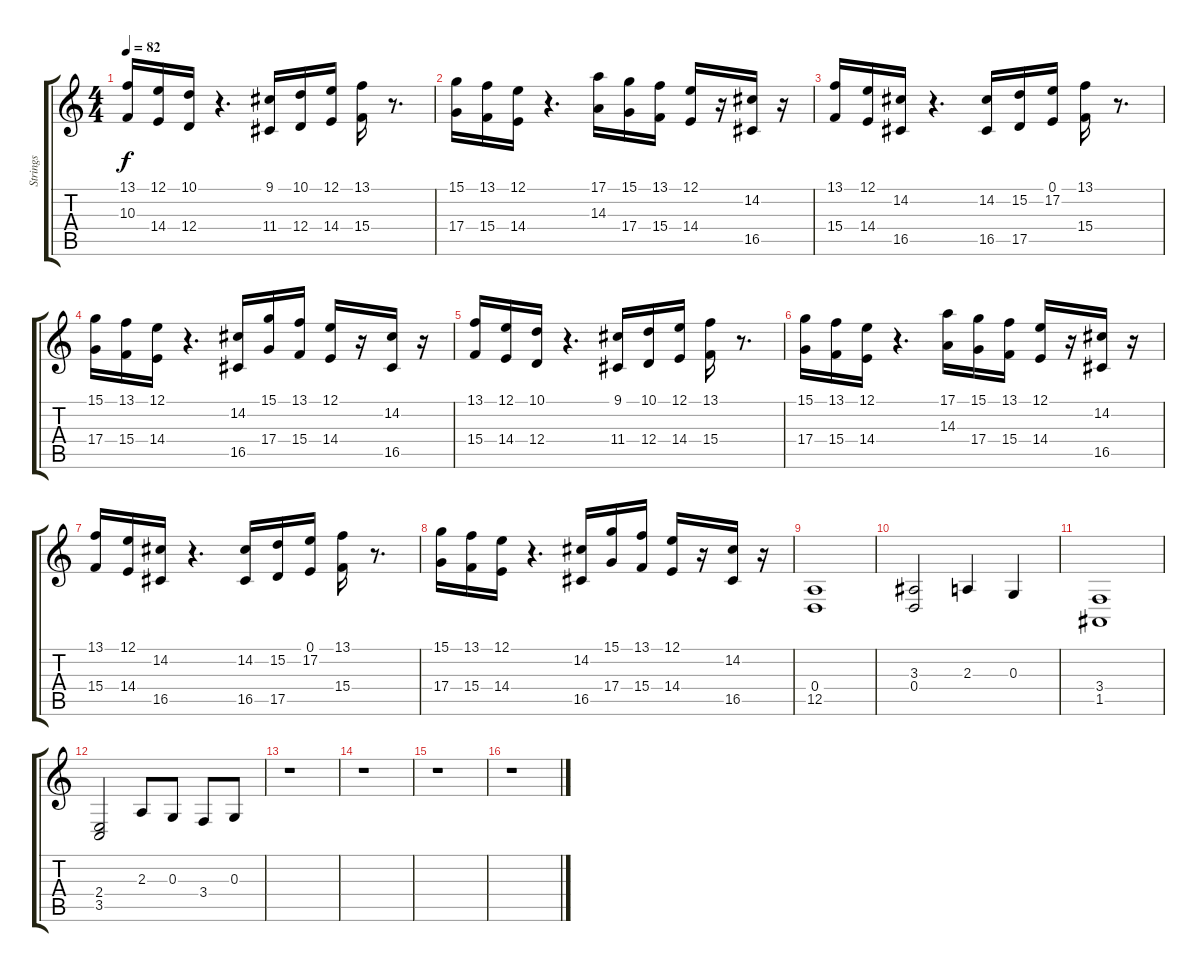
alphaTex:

\track ("Strings" "Strings") {instrument stringensemble1}
\staff {score tabs}
\tuning (E4 B3 G3 D3 A2 E2) {hide}
\ts (4 4)
\tempo 82
\clef g2
\ks c
(13.1 10.3).16{dy f volume 16 balance 8} (12.1 14.4).16 (10.1 12.4).16 r.4{d} (9.1 11.4).16 (10.1 12.4).16 (12.1 14.4).16 (13.1 15.4).16 r.8{d} |
(15.1 17.4).16 (13.1 15.4).16 (12.1 14.4).16 r.4{d} (17.1 14.3).16 (15.1 17.4).16 (13.1 15.4).16 (12.1 14.4).16 r.16 (14.2 16.5).16 r.16 |
(13.1 15.4).16 (12.1 14.4).16 (14.2 16.5).16 r.4{d} (14.2 16.5).16 (15.2 17.5).16 (0.1 17.2).16 (13.1 15.4).16 r.8{d} |
(15.1 17.4).16 (13.1 15.4).16 (12.1 14.4).16 r.4{d} (14.2 16.5).16 (15.1 17.4).16 (13.1 15.4).16 (12.1 14.4).16 r.16 (14.2 16.5).16 r.16 |
(13.1 15.4).16 (12.1 14.4).16 (10.1 12.4).16 r.4{d} (9.1 11.4).16 (10.1 12.4).16 (12.1 14.4).16 (13.1 15.4).16 r.8{d} |
(15.1 17.4).16 (13.1 15.4).16 (12.1 14.4).16 r.4{d} (17.1 14.3).16 (15.1 17.4).16 (13.1 15.4).16 (12.1 14.4).16 r.16 (14.2 16.5).16 r.16 |
(13.1 15.4).16 (12.1 14.4).16 (14.2 16.5).16 r.4{d} (14.2 16.5).16 (15.2 17.5).16 (0.1 17.2).16 (13.1 15.4).16 r.8{d} |
(15.1 17.4).16 (13.1 15.4).16 (12.1 14.4).16 r.4{d} (14.2 16.5).16 (15.1 17.4).16 (13.1 15.4).16 (12.1 14.4).16 r.16 (14.2 16.5).16 r.16 |
(0.4 12.5).1{volume 11 balance 8} |
(3.3 0.4).2 2.3.4 0.3.4 |
(3.4 1.5).1 |
(2.4 3.5).2 2.3.8 0.3.8 3.4.8 0.3.8 |
r.1 |
r.1 |
r.1 |
r.1
